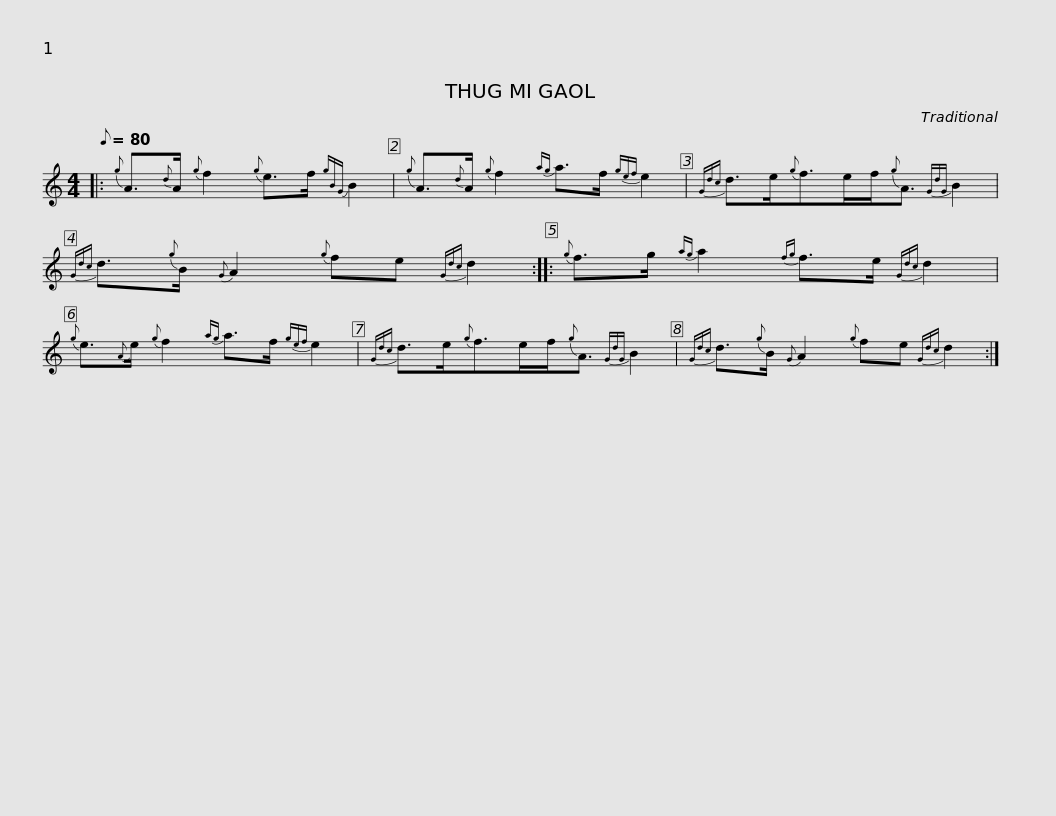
X:1
L:1/8
Q:1/8=80
M:4/4
I:linebreak $
K:C
V:1 treble
V:1
|:{g} A3/2{d}A/{g} f2{g} e>f{gBG} B2 |{g} A3/2{d}A/{g} f2{ag} a>f{gef} e2 |{Gdc} d>e{g}f>ef/{g}A3/2{GdG} B2 |${Gdc} d3/2{g}B/{G} A2{g} fe{Gdc} d2 ::{g} f>g{ag} a2{fg} f>e{Gdc} d2 | %5
{g} e3/2{A}e/{g} f2{ag} a>f{gef} e2 |${Gdc} d>e{g}f>ef/{g}A3/2{GdG} B2 |{Gdc} d3/2{g}B/{G} A2{g} fe{Gdc} d2 :| %8
